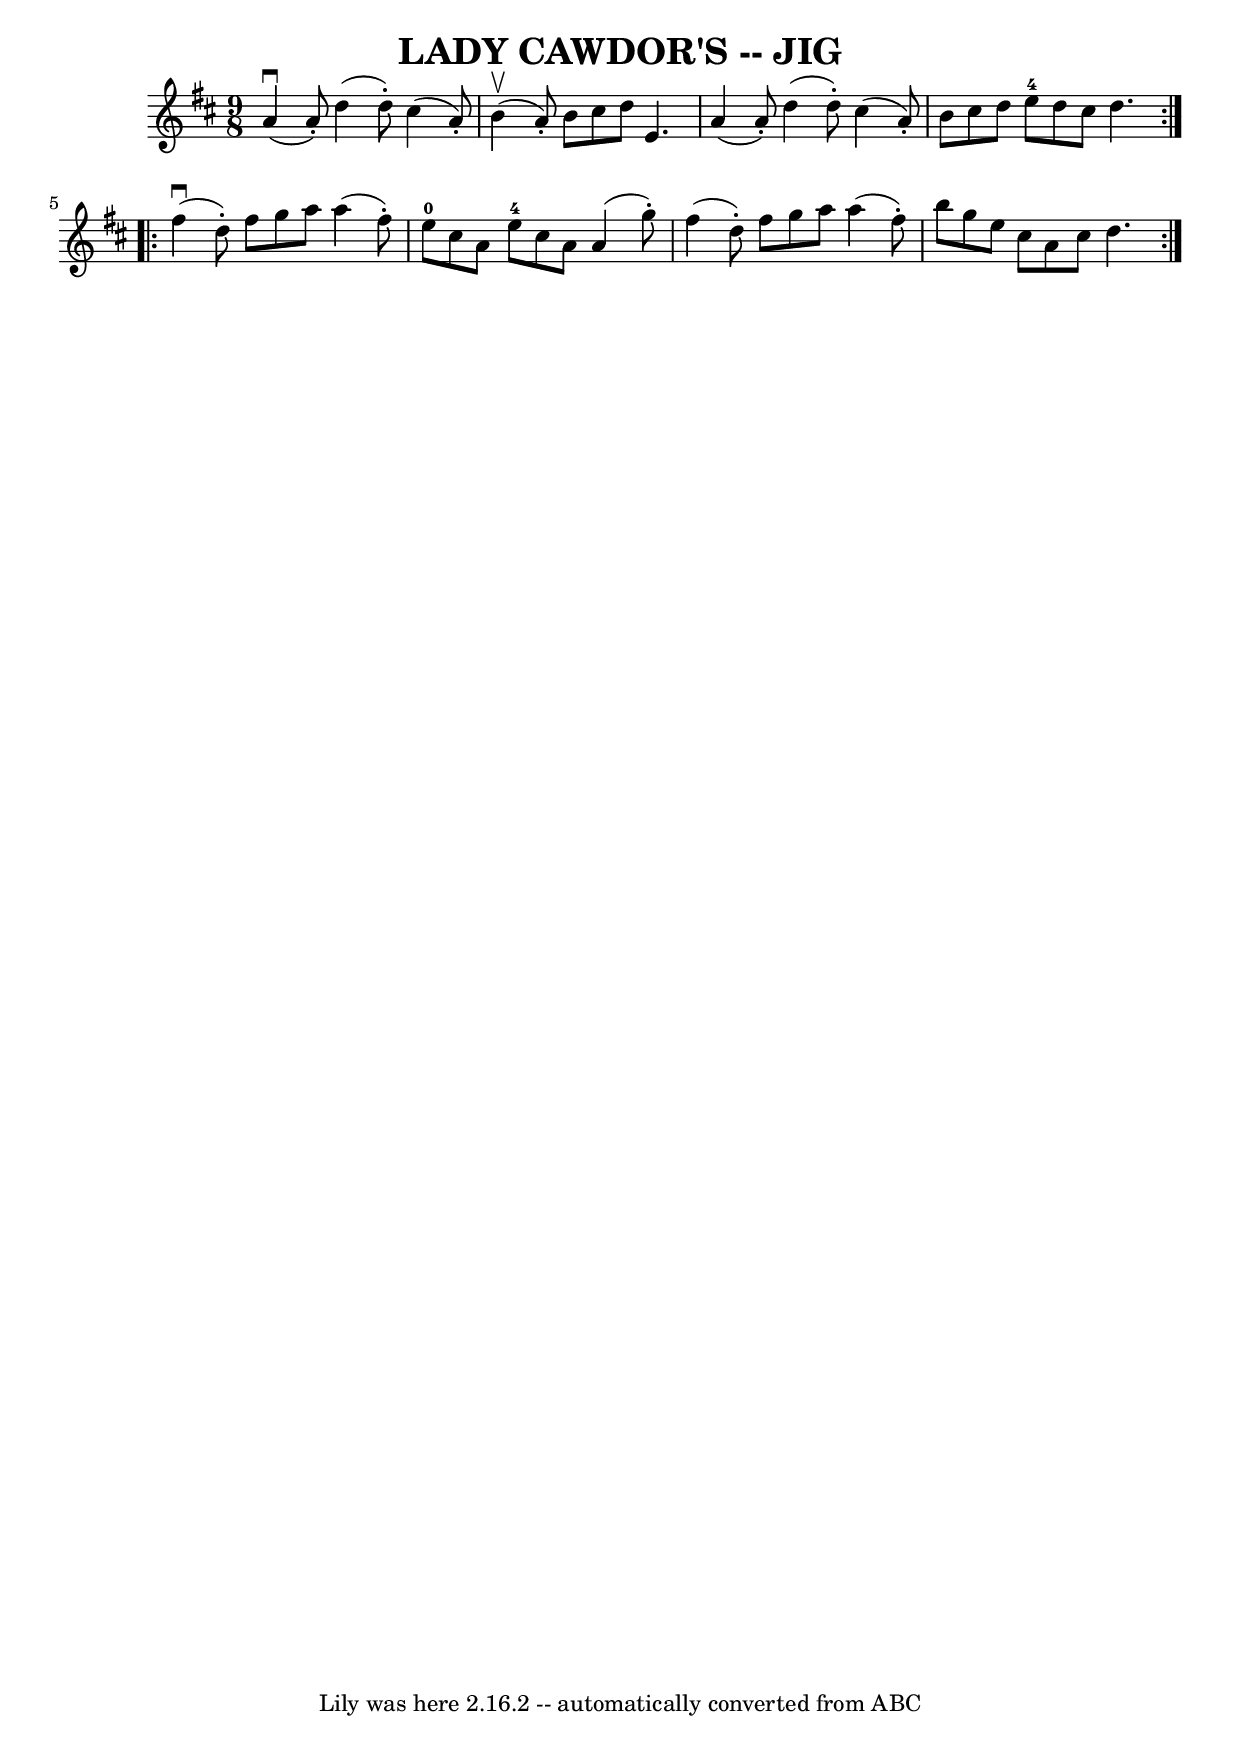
\version "2.7.40"
\include "Mammoth.ily"
\header {
	%% book = "Ryan's Mammoth Collection of Fiddle Tunes"
	crossRefNumber = "1"
	footnotes = ""
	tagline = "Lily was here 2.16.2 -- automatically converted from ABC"
	title = "LADY CAWDOR'S -- JIG"
}
voicedefault =  {


\repeat volta 2 {
\time 9/8 
\key d \major a'4 (^\downbow a'8 -.) d''4 (d''8 -.)   
cis''4 (a'8 -.)   |
 b'4 (^\upbow a'8 -.) b'8 cis''8    
d''8 e'4.        |
 a'4 (a'8 -.) d''4 (d''8 -.) cis''4 
(a'8 -.)   |
 b'8 cis''8 d''8 e''8-4 d''8    
cis''8 d''4.    }     \repeat volta 2 { fis''4 (^\downbow d''8 -.)   
fis''8 g''8 a''8 a''4 (fis''8 -.)   |
 e''8-0   
cis''8 a'8 e''8-4 cis''8 a'8 a'4 (g''8 -.)       
|
 fis''4 (d''8 -.) fis''8 g''8 a''8 a''4 (fis''8 -. 
-)   |
 b''8 g''8 e''8 cis''8 a'8 cis''8 d''4.    }   
}

\score{
    <<

	\context Staff="default"
	{
	    \voicedefault 
	}

    >>
	\layout {
	}
	\midi {}
}
